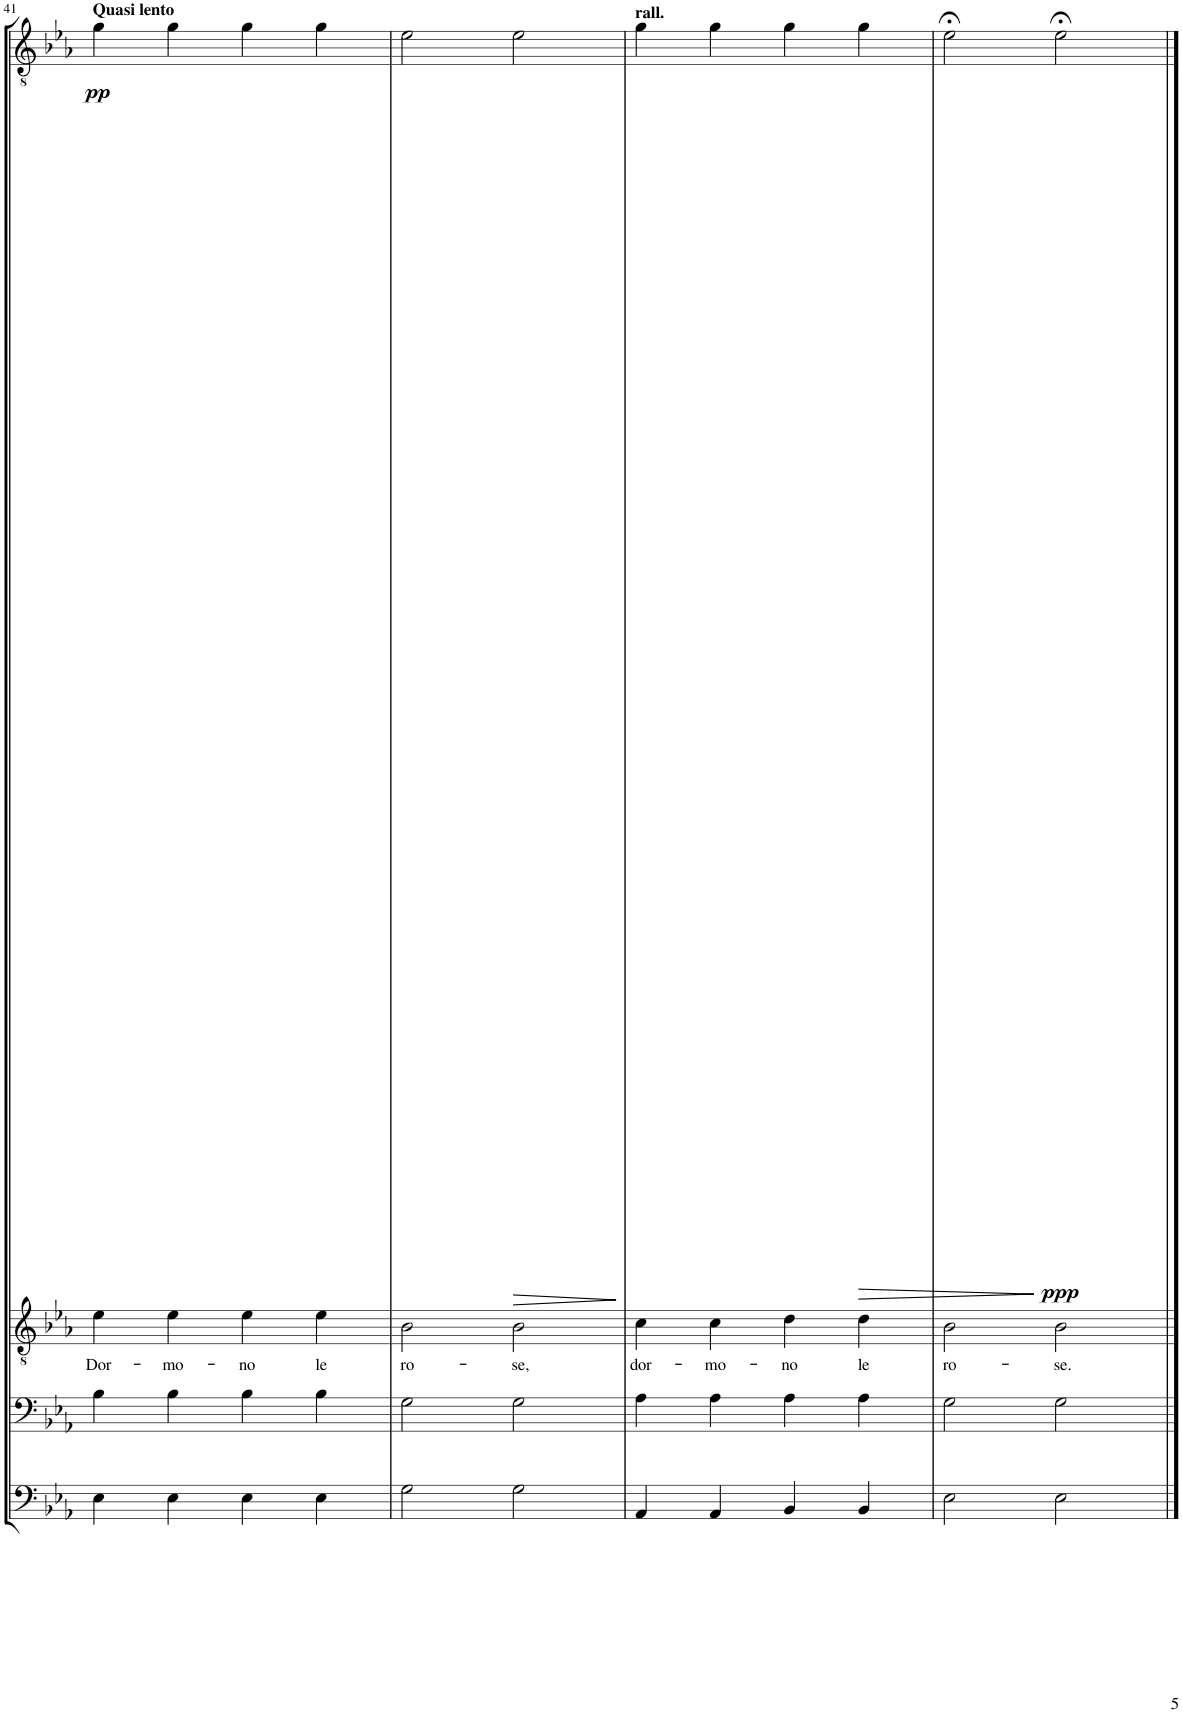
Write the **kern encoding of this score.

**kern	**kern	**kern	**text	**kern	**dynam
*part4	*part3	*part2	*part2	*part1	*part1
*staff4	*staff3	*staff2	*staff2	*staff1	*staff1
*I"B	*I"Bar	*I"T2	*	*I"T1	*
!!LO:PB:g=z
*clefF4	*clefF4	*clefGv2	*	*clefGv2	*
*k[b-e-a-]	*k[b-e-a-]	*k[b-e-a-]	*	*k[b-e-a-]	*
*M4/4	*M4/4	*M4/4	*	*M4/4	*
*met(c)	*met(c)	*met(c)	*	*met(c)	*
=41	=41	=41	=41	=41	=41
!	!	!	!	!LO:TX:a:B:t=Quasi lento	!
!	!	!	!LO:LY:b	!	!LO:DY:b
4E-\	4B-\	4e-\	Dor-	4g\	pp
!	!	!	!LO:LY:b	!	!
4E-\	4B-\	4e-\	-mo-	4g\	.
!	!	!	!LO:LY:b	!	!
4E-\	4B-\	4e-\	-no	4g\	.
!	!	!	!LO:LY:b	!	!
4E-\	4B-\	4e-\	le	4g\	.
=42	=42	=42	=42	=42	=42
!	!	!	!LO:LY:b	!	!
2G\	2G\	2B-\	ro-	2e-\	.
!	!	!	!LO:LY:b	!	!LO:HP:b
2G\	2G\	2B-\	-se,	2e-\	>
.	.	.	.	.	]
=43	=43	=43	=43	=43	=43
!	!	!	!	!LO:TX:a:B:t=rall.	!
!	!	!	!LO:LY:b	!	!
4AA-/	4A-\	4c\	dor-	4g\	.
!	!	!	!LO:LY:b	!	!
4AA-/	4A-\	4c\	-mo-	4g\	.
!	!	!	!LO:LY:b	!	!
4BB-/	4A-\	4d\	-no	4g\	.
!	!	!	!LO:LY:b	!	!LO:HP:b
4BB-/	4A-\	4d\	le	4g\	>
=44	=44	=44	=44	=44	=44
!	!	!	!LO:LY:b	!	!
2E-\	2G\	2B-\	ro-	2e-;<\	.
!	!	!	!LO:LY:b	!	!LO:DY:n=1:b
2E-\	2G\	2B-\	-se.	2e-;<\	] ppp
==	==	==	==	==	==
*-	*-	*-	*-	*-	*-
